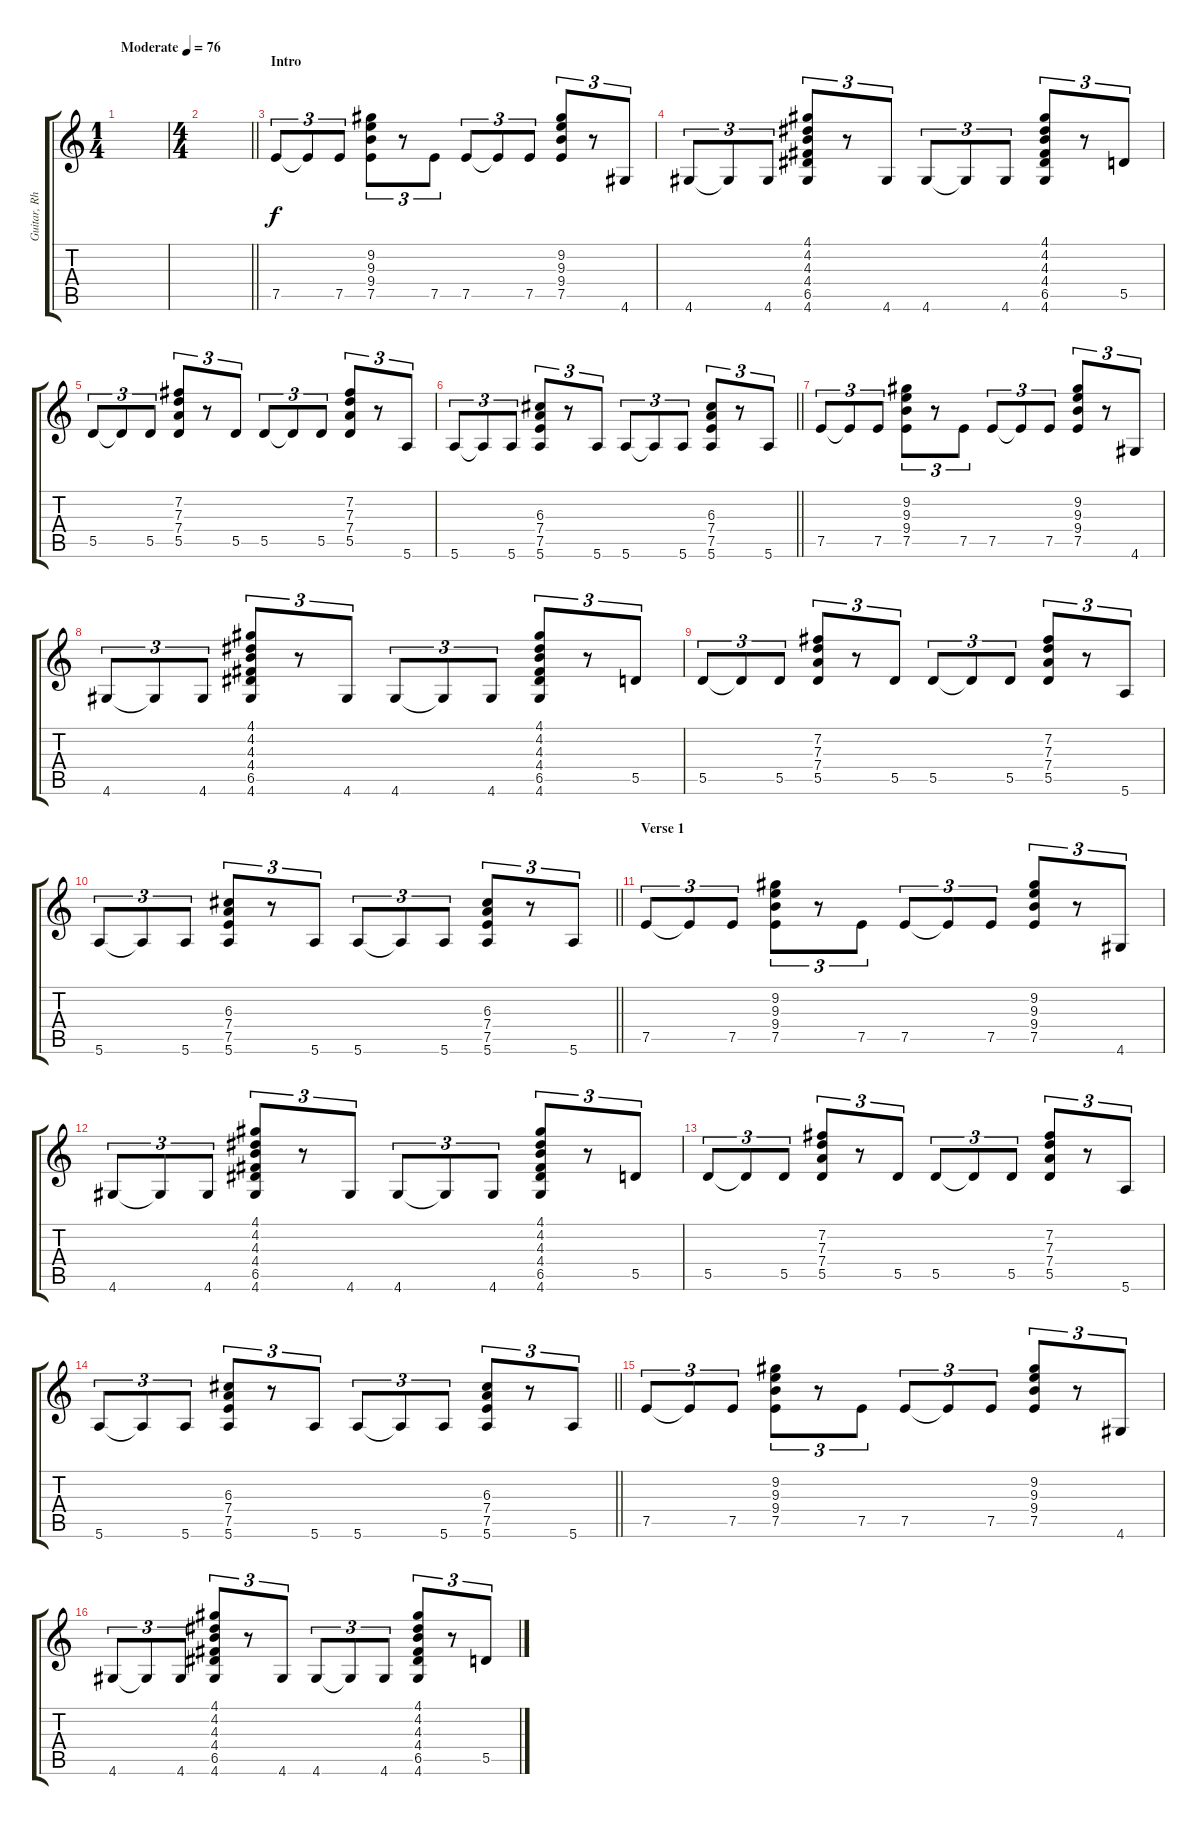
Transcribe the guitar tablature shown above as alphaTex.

\track ("Guitar, Rhythm" "Guitar, Rh") {instrument acousticguitarsteel}
\staff {score tabs}
\tuning (E4 B3 G3 D3 A2 E2) {hide}
\ts (1 4)
\tempo (76 "Moderate")
\clef g2
\ks c
|
\ts (4 4)
\barLineRight lightlight
|
\section ("" "Intro")
7.5.8{tu (3 2)} 7.5{t}.8{tu (3 2)} 7.5.8{tu (3 2)} (9.2 9.3 9.4 7.5).8{tu (3 2)} r.8{tu (3 2)} 7.5.8{tu (3 2)} 7.5.8{tu (3 2)} 7.5{t}.8{tu (3 2)} 7.5.8{tu (3 2)} (9.2 9.3 9.4 7.5).8{tu (3 2)} r.8{tu (3 2)} 4.6.8{tu (3 2)} |
4.6.8{tu (3 2)} 4.6{t}.8{tu (3 2)} 4.6.8{tu (3 2)} (4.1 4.2 4.3 4.4 6.5 4.6).8{tu (3 2)} r.8{tu (3 2)} 4.6.8{tu (3 2)} 4.6.8{tu (3 2)} 4.6{t}.8{tu (3 2)} 4.6.8{tu (3 2)} (4.1 4.2 4.3 4.4 6.5 4.6).8{tu (3 2)} r.8{tu (3 2)} 5.5.8{tu (3 2)} |
5.5.8{tu (3 2)} 5.5{t}.8{tu (3 2)} 5.5.8{tu (3 2)} (7.2 7.3 7.4 5.5).8{tu (3 2)} r.8{tu (3 2)} 5.5.8{tu (3 2)} 5.5.8{tu (3 2)} 5.5{t}.8{tu (3 2)} 5.5.8{tu (3 2)} (7.2 7.3 7.4 5.5).8{tu (3 2)} r.8{tu (3 2)} 5.6.8{tu (3 2)} |
\barLineRight lightlight
5.6.8{tu (3 2)} 5.6{t}.8{tu (3 2)} 5.6.8{tu (3 2)} (6.3 7.4 7.5 5.6).8{tu (3 2)} r.8{tu (3 2)} 5.6.8{tu (3 2)} 5.6.8{tu (3 2)} 5.6{t}.8{tu (3 2)} 5.6.8{tu (3 2)} (6.3 7.4 7.5 5.6).8{tu (3 2)} r.8{tu (3 2)} 5.6.8{tu (3 2)} |
7.5.8{tu (3 2)} 7.5{t}.8{tu (3 2)} 7.5.8{tu (3 2)} (9.2 9.3 9.4 7.5).8{tu (3 2)} r.8{tu (3 2)} 7.5.8{tu (3 2)} 7.5.8{tu (3 2)} 7.5{t}.8{tu (3 2)} 7.5.8{tu (3 2)} (9.2 9.3 9.4 7.5).8{tu (3 2)} r.8{tu (3 2)} 4.6.8{tu (3 2)} |
4.6.8{tu (3 2)} 4.6{t}.8{tu (3 2)} 4.6.8{tu (3 2)} (4.1 4.2 4.3 4.4 6.5 4.6).8{tu (3 2)} r.8{tu (3 2)} 4.6.8{tu (3 2)} 4.6.8{tu (3 2)} 4.6{t}.8{tu (3 2)} 4.6.8{tu (3 2)} (4.1 4.2 4.3 4.4 6.5 4.6).8{tu (3 2)} r.8{tu (3 2)} 5.5.8{tu (3 2)} |
5.5.8{tu (3 2)} 5.5{t}.8{tu (3 2)} 5.5.8{tu (3 2)} (7.2 7.3 7.4 5.5).8{tu (3 2)} r.8{tu (3 2)} 5.5.8{tu (3 2)} 5.5.8{tu (3 2)} 5.5{t}.8{tu (3 2)} 5.5.8{tu (3 2)} (7.2 7.3 7.4 5.5).8{tu (3 2)} r.8{tu (3 2)} 5.6.8{tu (3 2)} |
\barLineRight lightlight
5.6.8{tu (3 2)} 5.6{t}.8{tu (3 2)} 5.6.8{tu (3 2)} (6.3 7.4 7.5 5.6).8{tu (3 2)} r.8{tu (3 2)} 5.6.8{tu (3 2)} 5.6.8{tu (3 2)} 5.6{t}.8{tu (3 2)} 5.6.8{tu (3 2)} (6.3 7.4 7.5 5.6).8{tu (3 2)} r.8{tu (3 2)} 5.6.8{tu (3 2)} |
\section ("" "Verse 1")
7.5.8{tu (3 2)} 7.5{t}.8{tu (3 2)} 7.5.8{tu (3 2)} (9.2 9.3 9.4 7.5).8{tu (3 2)} r.8{tu (3 2)} 7.5.8{tu (3 2)} 7.5.8{tu (3 2)} 7.5{t}.8{tu (3 2)} 7.5.8{tu (3 2)} (9.2 9.3 9.4 7.5).8{tu (3 2)} r.8{tu (3 2)} 4.6.8{tu (3 2)} |
4.6.8{tu (3 2)} 4.6{t}.8{tu (3 2)} 4.6.8{tu (3 2)} (4.1 4.2 4.3 4.4 6.5 4.6).8{tu (3 2)} r.8{tu (3 2)} 4.6.8{tu (3 2)} 4.6.8{tu (3 2)} 4.6{t}.8{tu (3 2)} 4.6.8{tu (3 2)} (4.1 4.2 4.3 4.4 6.5 4.6).8{tu (3 2)} r.8{tu (3 2)} 5.5.8{tu (3 2)} |
5.5.8{tu (3 2)} 5.5{t}.8{tu (3 2)} 5.5.8{tu (3 2)} (7.2 7.3 7.4 5.5).8{tu (3 2)} r.8{tu (3 2)} 5.5.8{tu (3 2)} 5.5.8{tu (3 2)} 5.5{t}.8{tu (3 2)} 5.5.8{tu (3 2)} (7.2 7.3 7.4 5.5).8{tu (3 2)} r.8{tu (3 2)} 5.6.8{tu (3 2)} |
\barLineRight lightlight
5.6.8{tu (3 2)} 5.6{t}.8{tu (3 2)} 5.6.8{tu (3 2)} (6.3 7.4 7.5 5.6).8{tu (3 2)} r.8{tu (3 2)} 5.6.8{tu (3 2)} 5.6.8{tu (3 2)} 5.6{t}.8{tu (3 2)} 5.6.8{tu (3 2)} (6.3 7.4 7.5 5.6).8{tu (3 2)} r.8{tu (3 2)} 5.6.8{tu (3 2)} |
7.5.8{tu (3 2)} 7.5{t}.8{tu (3 2)} 7.5.8{tu (3 2)} (9.2 9.3 9.4 7.5).8{tu (3 2)} r.8{tu (3 2)} 7.5.8{tu (3 2)} 7.5.8{tu (3 2)} 7.5{t}.8{tu (3 2)} 7.5.8{tu (3 2)} (9.2 9.3 9.4 7.5).8{tu (3 2)} r.8{tu (3 2)} 4.6.8{tu (3 2)} |
4.6.8{tu (3 2)} 4.6{t}.8{tu (3 2)} 4.6.8{tu (3 2)} (4.1 4.2 4.3 4.4 6.5 4.6).8{tu (3 2)} r.8{tu (3 2)} 4.6.8{tu (3 2)} 4.6.8{tu (3 2)} 4.6{t}.8{tu (3 2)} 4.6.8{tu (3 2)} (4.1 4.2 4.3 4.4 6.5 4.6).8{tu (3 2)} r.8{tu (3 2)} 5.5.8{tu (3 2)}
